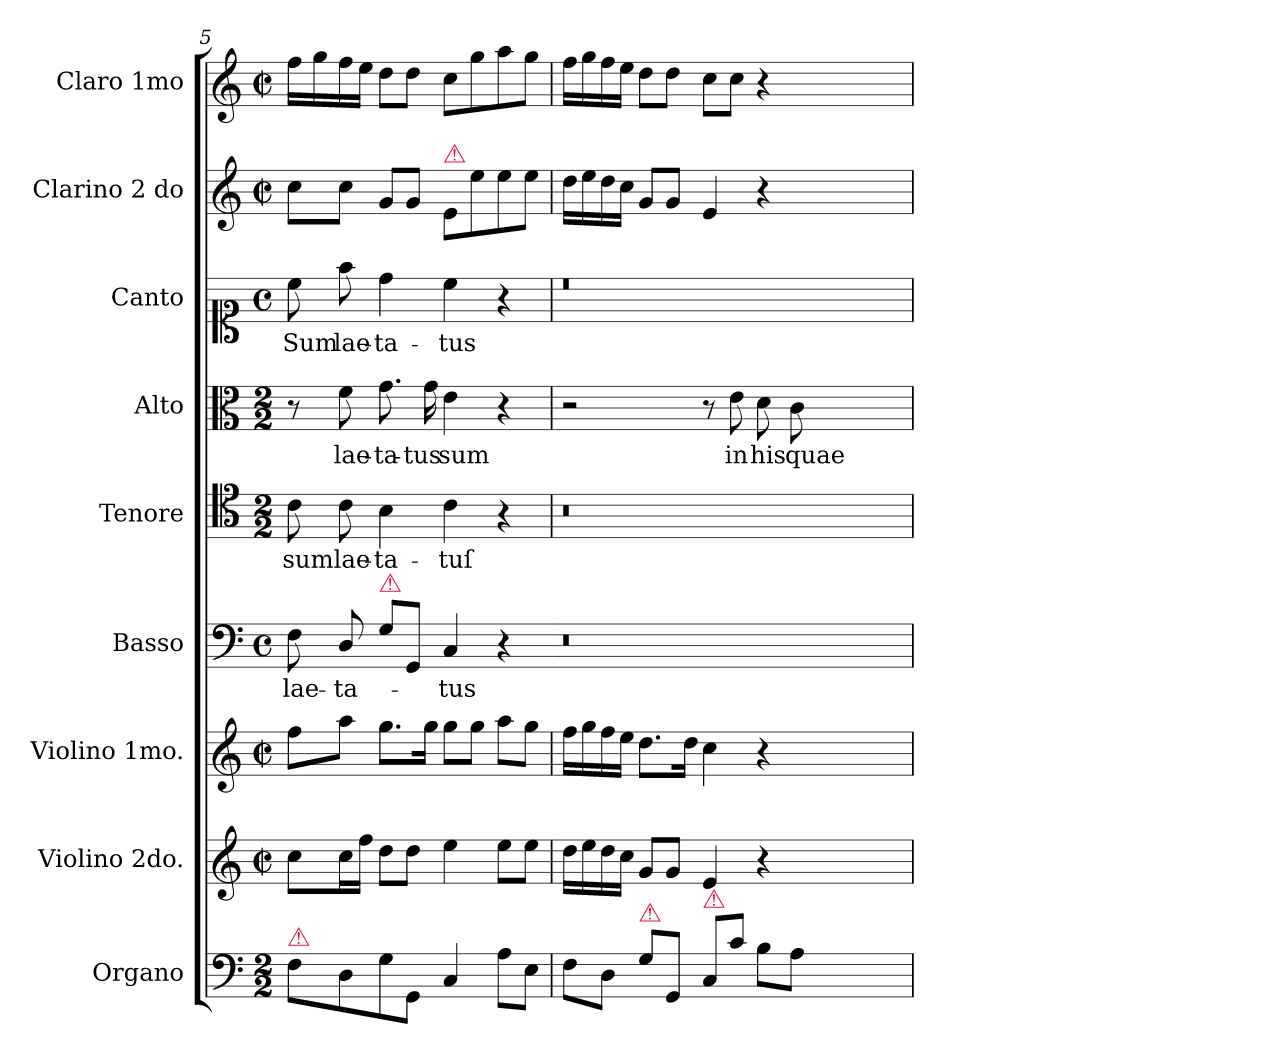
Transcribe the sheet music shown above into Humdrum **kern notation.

**kern	**kern	**kern	**kern	**text	**kern	**text	**kern	**text	**kern	**text	**kern	**kern
*part9	*part8	*part7	*part6	*part6	*part5	*part5	*part4	*part4	*part3	*part3	*part2	*part1
*staff9	*staff8	*staff7	*staff6	*staff6	*staff5	*staff5	*staff4	*staff4	*staff3	*staff3	*staff2	*staff1
*I"Organo	*I"Violino 2do.	*I"Violino 1mo.	*I"Basso	*	*I"Tenore	*	*I"Alto	*	*I"Canto	*	*I"Clarino 2 do	*I"Claro 1mo
*I'org	*I'vl 2	*I'vl 1	*I'B	*	*I'T	*	*I'A	*	*	*	*I'clno 2	*
*clefF4	*clefG2	*clefG2	*clefF4	*	*clefC4	*	*clefC3	*	*clefC1	*	*clefG2	*clefG2
*k[]	*k[]	*k[]	*k[]	*	*k[]	*	*k[]	*	*k[]	*	*k[]	*k[]
*M2/2	*M2/2	*M2/2	*M2/2	*	*M2/2	*	*M2/2	*	*M2/2	*	*M2/2	*M2/2
*	*met(c|)	*met(c|)	*met(c)	*	*	*	*	*	*met(c)	*	*met(c|)	*met(c|)
=5	=5	=5	=5	=5	=5	=5	=5	=5	=5	=5	=5	=5
!LO:TX:a:color=crimson:t=⚠	!	!	!	!	!	!	!	!	!	!	!	!
8F\L	8cc\L	8ff\L	8F\	lae-	8c\	sum	8r	.	8cc\	Sum	8cc\L	16ff\LL
.	.	.	.	.	.	.	.	.	.	.	.	16gg\
8D\	16cc\L	8aa\J	8D/	-ta-	8c\	lae-	8f\	lae-	8ff\	lae-	8cc\J	16ff\
.	16ff\JJ	.	.	.	.	.	.	.	.	.	.	16ee\JJ
!	!	!	!LO:TX:a:color=crimson:t=⚠	!	!	!	!	!	!	!	!	!
8G\	8dd\L	8.gg\L	8G\L	.	4B\	-ta-	8.g\	-ta-	4dd\	-ta-	8g/L	8dd\L
8GG/J	8dd\J	.	8GG/J	.	.	.	.	.	.	.	8g/J	8dd\J
.	.	16gg\Jk	.	.	.	.	16g\	-tus	.	.	.	.
!	!	!	!	!	!	!	!	!	!	!	!LO:TX:a:color=crimson:t=⚠	!
4C/	4ee\	8gg\L	4C/	-tus	4c\	-tuſ	4e\	sum	4cc\	-tus	8e/L	8cc\L
.	.	8gg\J	.	.	.	.	.	.	.	.	8ee\	8gg\
8A\L	8ee\L	8aa\L	4r	.	4r	.	4r	.	4r	.	8ee\	8aa\
8E\J	8ee\J	8gg\J	.	.	.	.	.	.	.	.	8ee\J	8gg\J
=6	=6	=6	=6-	=6	=6	=6	=6	=6	=6	=6	=6	=6
8F\L	16dd\LL	16ff\LL	0r	.	0r	.	2r	.	0rb	.	16dd\LL	16ff\LL
.	16ee\	16gg\	.	.	.	.	.	.	.	.	16ee\	16gg\
8D\J	16dd\	16ff\	.	.	.	.	.	.	.	.	16dd\	16ff\
.	16cc\JJ	16ee\JJ	.	.	.	.	.	.	.	.	16cc\JJ	16ee\JJ
!LO:TX:a:color=crimson:t=⚠	!	!	!	!	!	!	!	!	!	!	!	!
8G\L	8g/L	8.dd\L	.	.	.	.	.	.	.	.	8g/L	8dd\L
8GG/J	8g/J	.	.	.	.	.	.	.	.	.	8g/J	8dd\J
.	.	16dd\Jk	.	.	.	.	.	.	.	.	.	.
!LO:TX:a:color=crimson:t=⚠	!	!	!	!	!	!	!	!	!	!	!	!
8C/L	4e/	4cc\	.	.	.	.	8r	.	.	.	4e/	8cc\L
8c\J	.	.	.	.	.	.	8e\	in	.	.	.	8cc\J
8B\L	4r	4r	.	.	.	.	8d\	his	.	.	4r	4r
8A\J	.	.	.	.	.	.	8c\	quae	.	.	.	.
1ryy	1ryy	1ryy	.	.	.	.	1ryy	.	.	.	1ryy	1ryy
=	=	=	=	=	=	=	=	=	=	=	=	=
*-	*-	*-	*-	*-	*-	*-	*-	*-	*-	*-	*-	*-
